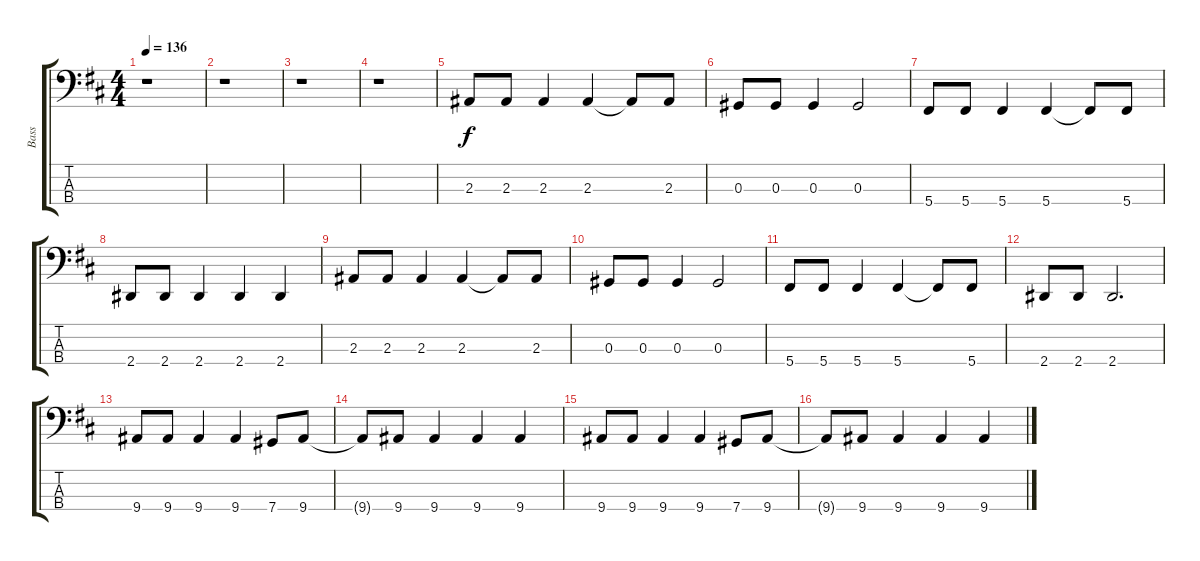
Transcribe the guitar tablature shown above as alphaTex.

\track ("Bass" "Bass") {instrument electricbassfinger}
\staff {score tabs}
\tuning (Gb2 Db2 Ab1 Db1) {hide}
\ts (4 4)
\tempo 136
\clef f4
\ks d
r.1{dy f instrument electricbassfinger} |
r.1 |
r.1 |
r.1 |
2.3.8 2.3.8 2.3.4 2.3.4 2.3{t}.8 2.3.8 |
0.3.8 0.3.8 0.3.4 0.3.2 |
5.4.8 5.4.8 5.4.4 5.4.4 5.4{t}.8 5.4.8 |
2.4.8 2.4.8 2.4.4 2.4.4 2.4.4 |
2.3.8 2.3.8 2.3.4 2.3.4 2.3{t}.8 2.3.8 |
0.3.8 0.3.8 0.3.4 0.3.2 |
5.4.8 5.4.8 5.4.4 5.4.4 5.4{t}.8 5.4.8 |
2.4.8 2.4.8 2.4.2{d} |
9.4.8 9.4.8 9.4.4 9.4.4 7.4.8 9.4.8 |
9.4{t}.8 9.4.8 9.4.4 9.4.4 9.4.4 |
9.4.8 9.4.8 9.4.4 9.4.4 7.4.8 9.4.8 |
9.4{t}.8 9.4.8 9.4.4 9.4.4 9.4.4
